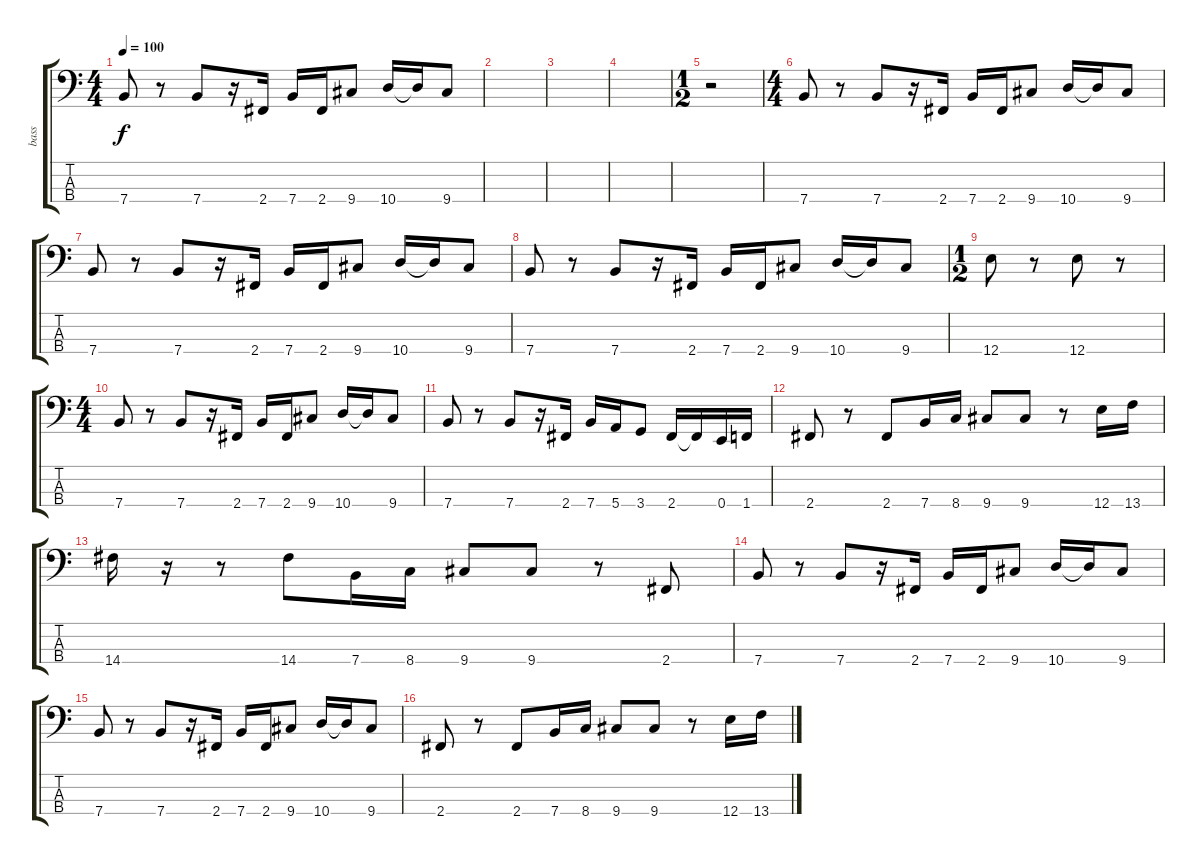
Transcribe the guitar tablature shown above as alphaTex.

\track ("bass" "bass") {instrument slapbass1}
\staff {score tabs}
\tuning (G2 D2 A1 E1) {hide}
\ts (4 4)
\tempo 100
\clef f4
\ks c
7.4.8{dy f} r.8 7.4.8 r.16 2.4.16 7.4.16 2.4.16 9.4.8 10.4.16 10.4{t}.16 9.4.8 |
|
|
|
\ts (1 2)
r.2 |
\ts (4 4)
7.4.8 r.8 7.4.8 r.16 2.4.16 7.4.16 2.4.16 9.4.8 10.4.16 10.4{t}.16 9.4.8 |
7.4.8 r.8 7.4.8 r.16 2.4.16 7.4.16 2.4.16 9.4.8 10.4.16 10.4{t}.16 9.4.8 |
7.4.8 r.8 7.4.8 r.16 2.4.16 7.4.16 2.4.16 9.4.8 10.4.16 10.4{t}.16 9.4.8 |
\ts (1 2)
12.4.8 r.8 12.4.8 r.8 |
\ts (4 4)
7.4.8 r.8 7.4.8 r.16 2.4.16 7.4.16 2.4.16 9.4.8 10.4.16 10.4{t}.16 9.4.8 |
7.4.8 r.8 7.4.8 r.16 2.4.16 7.4.16 5.4.16 3.4.8 2.4.16 2.4{t}.16 0.4.16 1.4.16 |
2.4.8 r.8 2.4.8 7.4.16 8.4.16 9.4.8 9.4.8 r.8 12.4.16 13.4.16 |
14.4.16 r.16 r.8 14.4.8 7.4.16 8.4.16 9.4.8 9.4.8 r.8 2.4.8 |
7.4.8 r.8 7.4.8 r.16 2.4.16 7.4.16 2.4.16 9.4.8 10.4.16 10.4{t}.16 9.4.8 |
7.4.8 r.8 7.4.8 r.16 2.4.16 7.4.16 2.4.16 9.4.8 10.4.16 10.4{t}.16 9.4.8 |
2.4.8 r.8 2.4.8 7.4.16 8.4.16 9.4.8 9.4.8 r.8 12.4.16 13.4.16
